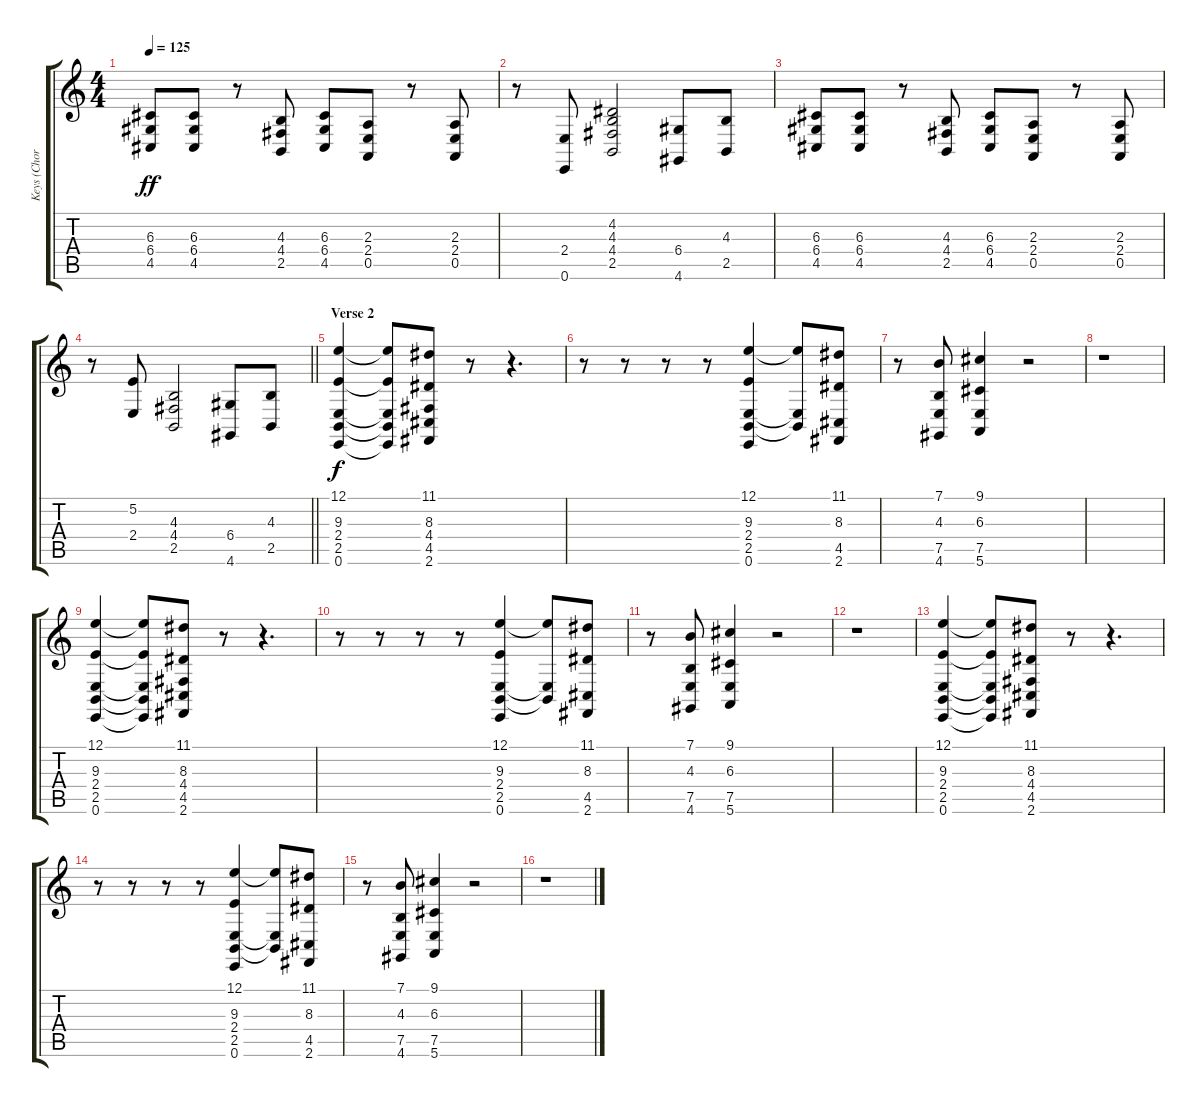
\track ("Keys (Chords) " "Keys (Chor") {instrument lead2sawtooth}
\staff {score tabs}
\tuning (E4 B3 G3 D3 A2 E2) {hide}
\ts (4 4)
\tempo 125
\clef g2
\ks c
(6.3 6.4 4.5).8{dy ff} (6.3 6.4 4.5).8 r.8 (4.3 4.4 2.5).8 (6.3 6.4 4.5).8 (2.3 2.4 0.5).8 r.8 (2.3 2.4 0.5).8 |
r.8 (2.4 0.6).8 (4.2 4.3 4.4 2.5).2 (6.4 4.6).8 (4.3 2.5).8 |
(6.3 6.4 4.5).8 (6.3 6.4 4.5).8 r.8 (4.3 4.4 2.5).8 (6.3 6.4 4.5).8 (2.3 2.4 0.5).8 r.8 (2.3 2.4 0.5).8 |
\barLineRight lightlight
r.8 (5.2 2.4).8 (4.3 4.4 2.5).2 (6.4 4.6).8 (4.3 2.5).8 |
\section ("" "Verse 2 ")
(12.1 9.3 2.4 2.5 0.6).4{dy f} (12.1{t} 9.3{t} 2.4{t} 2.5{t} 0.6{t}).8 (11.1 8.3 4.4 4.5 2.6).8 r.8 r.4{d} |
r.8 r.8 r.8 r.8 (12.1 9.3 2.4 2.5 0.6).4 (12.1{t} 2.4{t} 2.5{t}).8 (11.1 8.3 4.5 2.6).8 |
r.8 (7.1 4.3 7.5 4.6).8 (9.1 6.3 7.5 5.6).4 r.2 |
r.1 |
(12.1 9.3 2.4 2.5 0.6).4 (12.1{t} 9.3{t} 2.4{t} 2.5{t} 0.6{t}).8 (11.1 8.3 4.4 4.5 2.6).8 r.8 r.4{d} |
r.8 r.8 r.8 r.8 (12.1 9.3 2.4 2.5 0.6).4 (12.1{t} 2.4{t} 2.5{t}).8 (11.1 8.3 4.5 2.6).8 |
r.8 (7.1 4.3 7.5 4.6).8 (9.1 6.3 7.5 5.6).4 r.2 |
r.1 |
(12.1 9.3 2.4 2.5 0.6).4 (12.1{t} 9.3{t} 2.4{t} 2.5{t} 0.6{t}).8 (11.1 8.3 4.4 4.5 2.6).8 r.8 r.4{d} |
r.8 r.8 r.8 r.8 (12.1 9.3 2.4 2.5 0.6).4 (12.1{t} 2.4{t} 2.5{t}).8 (11.1 8.3 4.5 2.6).8 |
r.8 (7.1 4.3 7.5 4.6).8 (9.1 6.3 7.5 5.6).4 r.2 |
r.1
